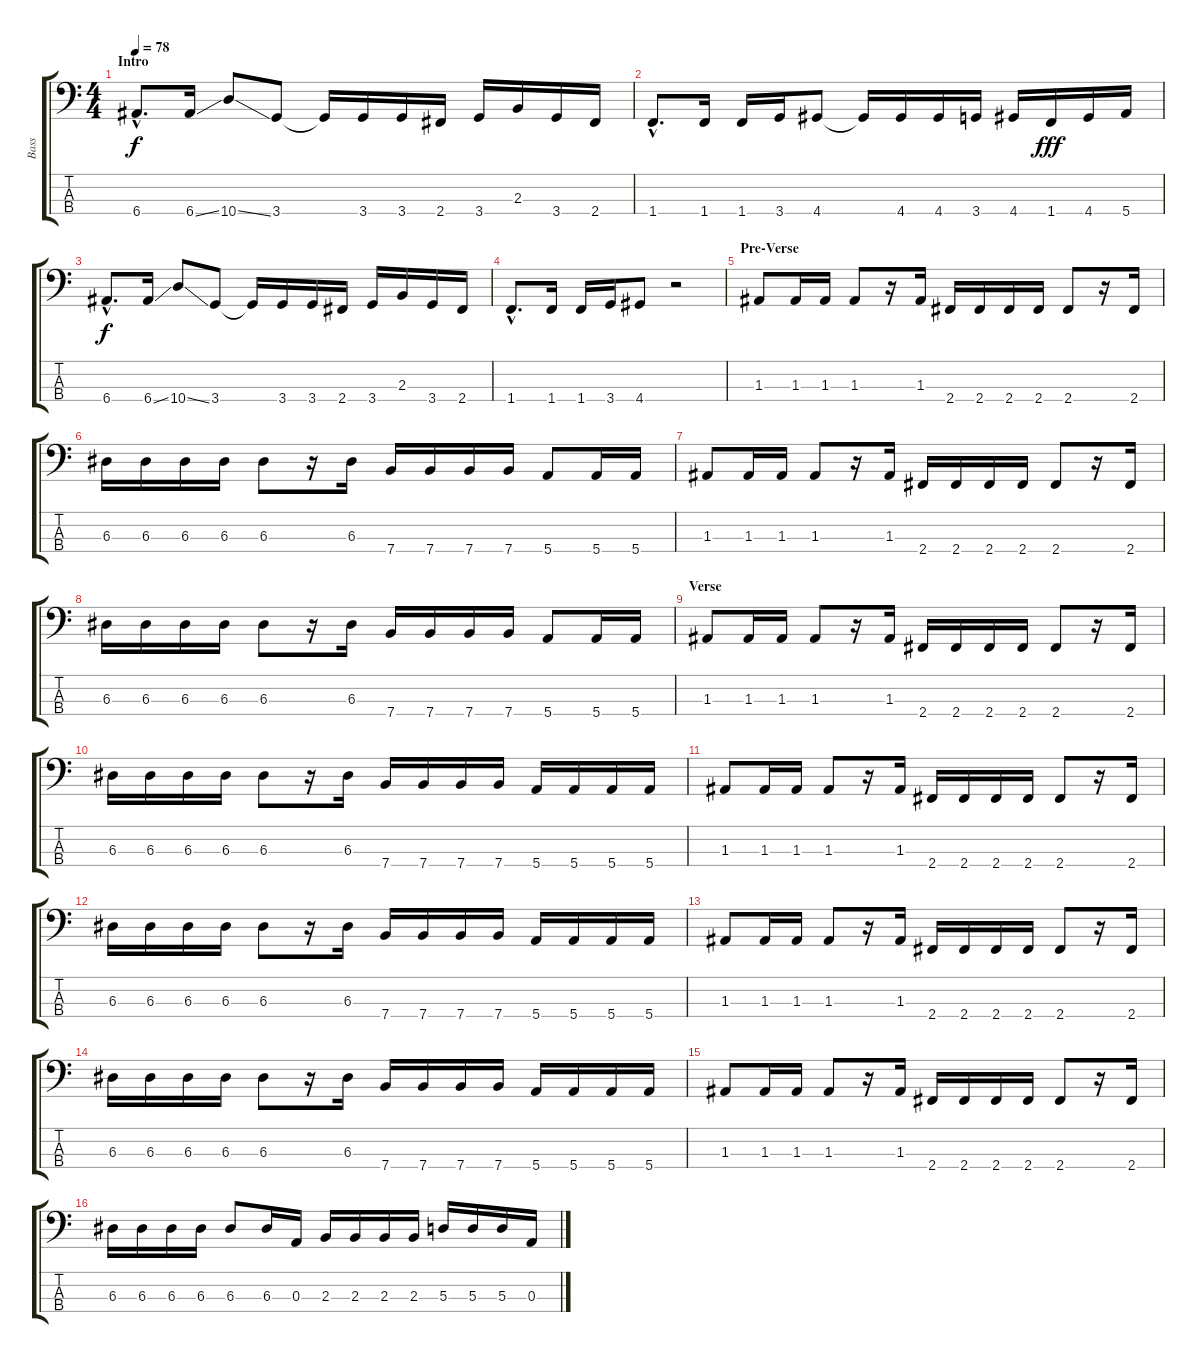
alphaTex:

\track ("Bass" "Bass") {instrument electricbasspick}
\staff {score tabs}
\tuning (G2 D2 A1 E1) {hide}
\ts (4 4)
\section ("" "Intro")
\tempo 78
\clef f4
\ks c
6.4{hac}.8{d dy f instrument electricbasspick} 6.4{ss}.16 10.4{ss}.8 3.4.8 3.4{t}.16 3.4.16 3.4.16 2.4.16 3.4.16 2.3.16 3.4.16 2.4.16 |
1.4{hac}.8{d} 1.4.16 1.4.16 3.4.16 4.4.8 4.4{t}.16 4.4.16 4.4.16 3.4.16 4.4.16 1.4.16{dy fff} 4.4.16 5.4.16 |
6.4{hac}.8{d dy f} 6.4{ss}.16 10.4{ss}.8 3.4.8 3.4{t}.16 3.4.16 3.4.16 2.4.16 3.4.16 2.3.16 3.4.16 2.4.16 |
1.4{hac}.8{d} 1.4.16 1.4.16 3.4.16 4.4.8 r.2 |
\section ("" "Pre-Verse")
1.3.8 1.3.16 1.3.16 1.3.8 r.16 1.3.16 2.4.16 2.4.16 2.4.16 2.4.16 2.4.8 r.16 2.4.16 |
6.3.16 6.3.16 6.3.16 6.3.16 6.3.8 r.16 6.3.16 7.4.16 7.4.16 7.4.16 7.4.16 5.4.8 5.4.16 5.4.16 |
1.3.8 1.3.16 1.3.16 1.3.8 r.16 1.3.16 2.4.16 2.4.16 2.4.16 2.4.16 2.4.8 r.16 2.4.16 |
6.3.16 6.3.16 6.3.16 6.3.16 6.3.8 r.16 6.3.16 7.4.16 7.4.16 7.4.16 7.4.16 5.4.8 5.4.16 5.4.16 |
\section ("" "Verse")
1.3.8 1.3.16 1.3.16 1.3.8 r.16 1.3.16 2.4.16 2.4.16 2.4.16 2.4.16 2.4.8 r.16 2.4.16 |
6.3.16 6.3.16 6.3.16 6.3.16 6.3.8 r.16 6.3.16 7.4.16 7.4.16 7.4.16 7.4.16 5.4.16 5.4.16 5.4.16 5.4.16 |
1.3.8 1.3.16 1.3.16 1.3.8 r.16 1.3.16 2.4.16 2.4.16 2.4.16 2.4.16 2.4.8 r.16 2.4.16 |
6.3.16 6.3.16 6.3.16 6.3.16 6.3.8 r.16 6.3.16 7.4.16 7.4.16 7.4.16 7.4.16 5.4.16 5.4.16 5.4.16 5.4.16 |
1.3.8 1.3.16 1.3.16 1.3.8 r.16 1.3.16 2.4.16 2.4.16 2.4.16 2.4.16 2.4.8 r.16 2.4.16 |
6.3.16 6.3.16 6.3.16 6.3.16 6.3.8 r.16 6.3.16 7.4.16 7.4.16 7.4.16 7.4.16 5.4.16 5.4.16 5.4.16 5.4.16 |
1.3.8 1.3.16 1.3.16 1.3.8 r.16 1.3.16 2.4.16 2.4.16 2.4.16 2.4.16 2.4.8 r.16 2.4.16 |
6.3.16 6.3.16 6.3.16 6.3.16 6.3.8 6.3.16 0.3.16 2.3.16 2.3.16 2.3.16 2.3.16 5.3.16 5.3.16 5.3.16 0.3.16
